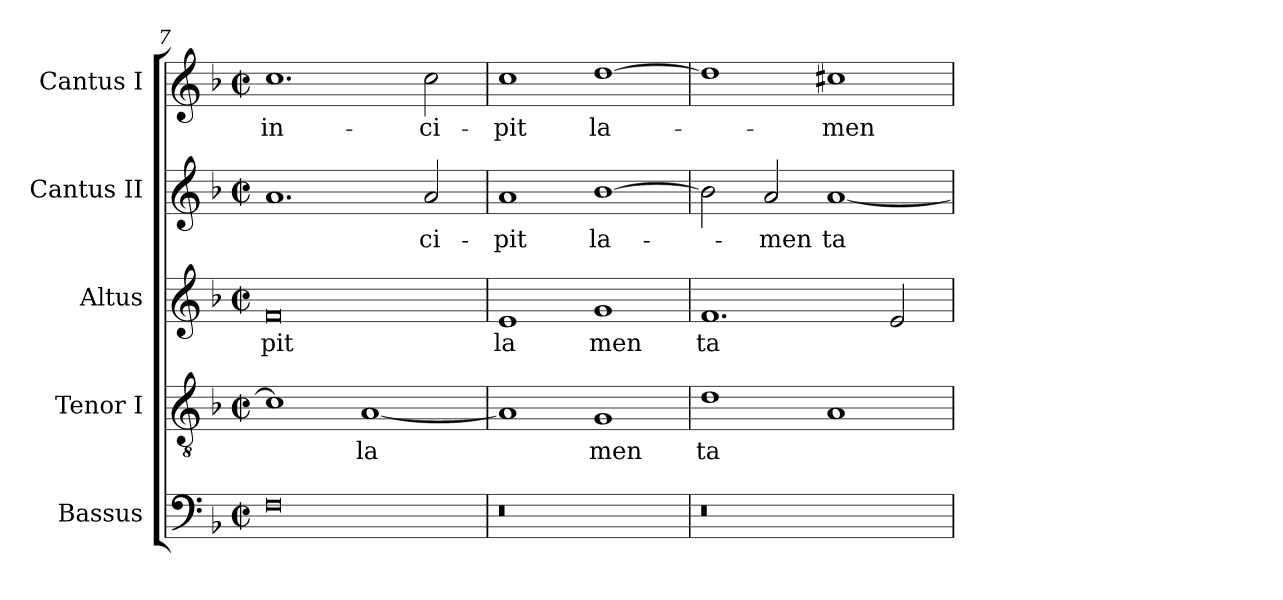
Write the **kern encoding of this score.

**kern	**kern	**text	**kern	**text	**kern	**text	**kern	**text
*part5	*part4	*part4	*part3	*part3	*part2	*part2	*part1	*part1
*staff5	*staff4	*staff4	*staff3	*staff3	*staff2	*staff2	*staff1	*staff1
*I"Bassus	*I"Tenor I	*	*I"Altus	*	*I"Cantus II	*	*I"Cantus I	*
*clefF4	*clefGv2	*	*clefG2	*	*clefG2	*	*clefG2	*
*k[b-]	*k[b-]	*	*k[b-]	*	*k[b-]	*	*k[b-]	*
*F:	*F:	*	*F:	*	*F:	*	*F:	*
*M2/2	*M2/2	*	*M2/2	*	*M2/2	*	*M2/2	*
*met(c|)	*met(c|)	*	*met(c|)	*	*met(c|)	*	*met(c|)	*
=7	=7	=7	=7	=7	=7	=7	=7	=7
!	!	!	!	!LO:LY:b:cj	!	!	!	!LO:LY:b:cj
0F	1c]	.	0f	pit	1.a	.	1.cc	in-
!	!	!LO:LY:b:cj	!	!	!	!	!	!
.	[<1A	la	.	.	.	.	.	.
!	!	!	!	!	!	!LO:LY:b:cj	!	!LO:LY:b:cj
.	.	.	.	.	2a/	-ci-	2cc\	-ci-
=8	=8	=8	=8	=8	=8	=8	=8	=8
!	!	!	!	!LO:LY:b:cj	!	!LO:LY:b:cj	!	!LO:LY:b:cj
0r	1A]	.	1e	la	1a	-pit	1cc	-pit
!	!	!LO:LY:b:cj	!	!LO:LY:b:cj	!	!LO:LY:b:cj	!	!LO:LY:b:cj
.	1G	men	1g	men	[>1b-	la-	[>1dd	la-
!!LO:LB:g=z
=9	=9	=9	=9	=9	=9	=9	=9	=9
!	!	!LO:LY:b:cj	!	!LO:LY:b:cj	!	!	!	!
0r	1d	ta	1.f	ta	2b-\]	.	1dd]	.
!	!	!	!	!	!	!LO:LY:b:cj	!	!
.	.	.	.	.	2a/	-men	.	.
!	!	!	!	!	!	!LO:LY:b:cj	!	!LO:LY:b:cj
.	1A	.	.	.	[<1a	ta	1cc#X	-men
.	.	.	2e/	.	.	.	.	.
=	=	=	=	=	=	=	=	=
*-	*-	*-	*-	*-	*-	*-	*-	*-
